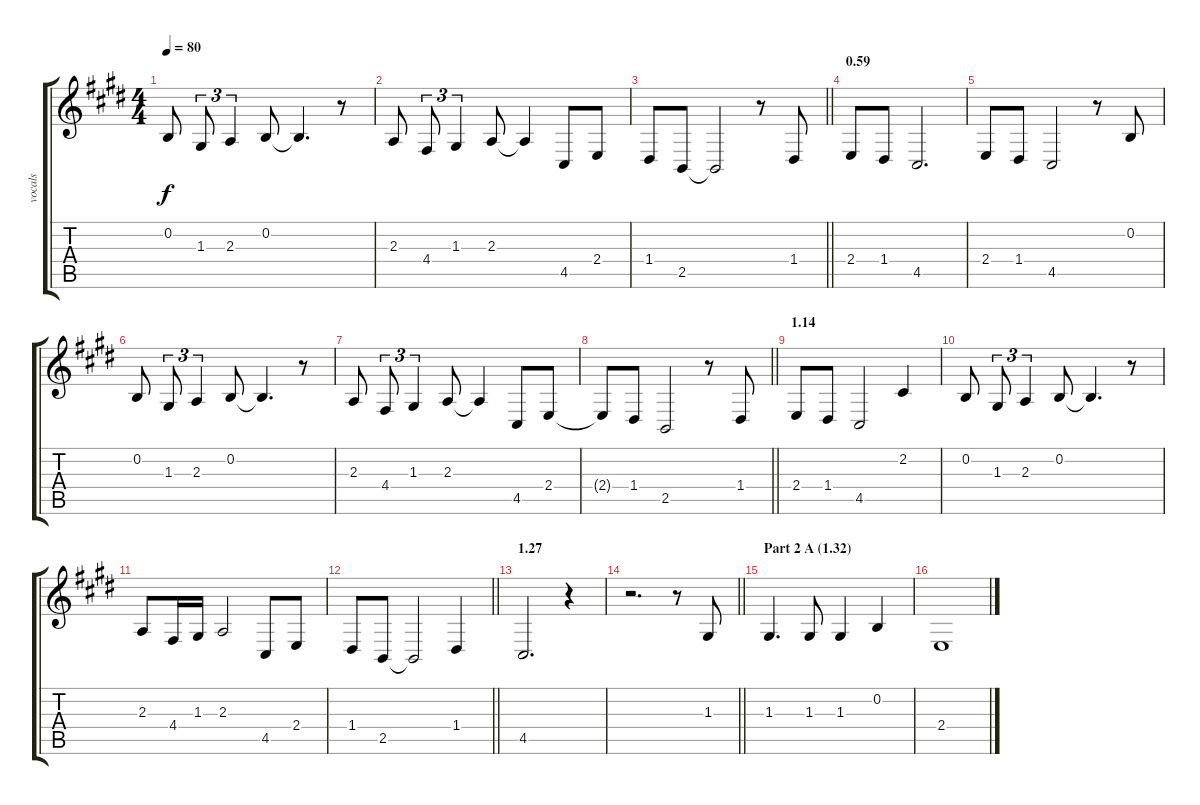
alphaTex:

\track ("vocals" "vocals") {instrument clarinet}
\staff {score tabs}
\tuning (E4 B3 G3 D3 A2 E2) {hide}
\ts (4 4)
\tempo 80
\clef g2
\ks e
0.2.8{dy f} 1.3.8{tu (3 2)} 2.3.4{tu (3 2)} 0.2.8 0.2{t}.4{d} r.8 |
2.3.8 4.4.8{tu (3 2)} 1.3.4{tu (3 2)} 2.3.8 2.3{t}.4 4.5.8 2.4.8 |
\barLineRight lightlight
1.4.8 2.5.8 2.5{t}.2 r.8 1.4.8 |
\section ("" "0.59")
2.4.8 1.4.8 4.5.2{d} |
2.4.8 1.4.8 4.5.2 r.8 0.2.8 |
0.2.8 1.3.8{tu (3 2)} 2.3.4{tu (3 2)} 0.2.8 0.2{t}.4{d} r.8 |
2.3.8 4.4.8{tu (3 2)} 1.3.4{tu (3 2)} 2.3.8 2.3{t}.4 4.5.8 2.4.8 |
\barLineRight lightlight
2.4{t}.8 1.4.8 2.5.2 r.8 1.4.8 |
\section ("" "1.14")
2.4.8 1.4.8 4.5.2 2.2.4 |
0.2.8 1.3.8{tu (3 2)} 2.3.4{tu (3 2)} 0.2.8 0.2{t}.4{d} r.8 |
2.3.8 4.4.16 1.3.16 2.3.2 4.5.8 2.4.8 |
\barLineRight lightlight
1.4.8 2.5.8 2.5{t}.2 1.4.4 |
\section ("" "1.27")
4.5.2{d} r.4 |
\barLineRight lightlight
r.2{d} r.8 1.3.8 |
\section ("" "Part 2 A (1.32)")
1.3.4{d} 1.3.8 1.3.4 0.2.4 |
2.4.1
